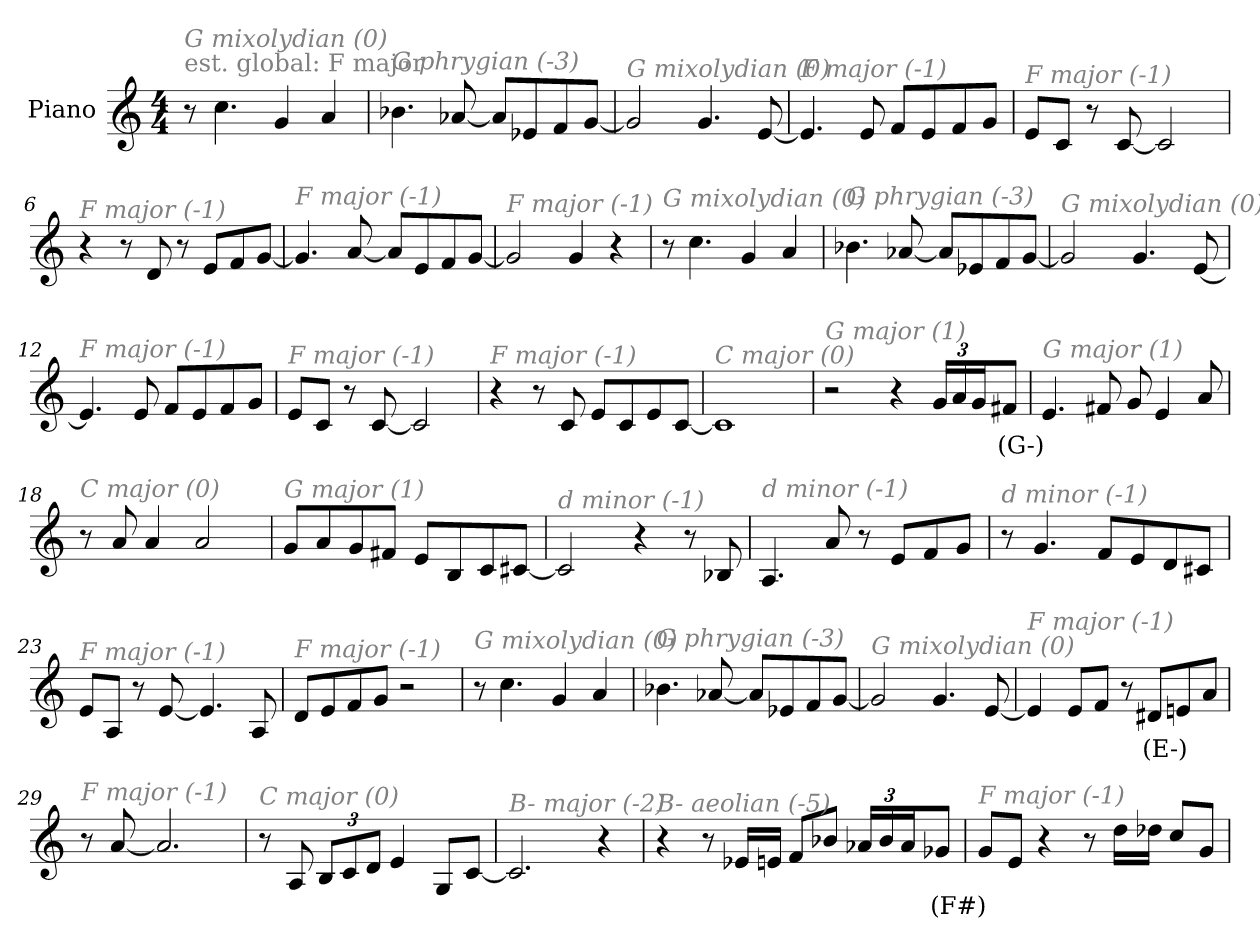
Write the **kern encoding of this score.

**kern	**text
*part1	*part1
*staff1	*staff1
*I"Piano	*
*I'Pno	*
*clefG2	*
*k[]	*
*M4/4	*
*MM224	*
=1	=1
!LO:TX:a:color=#808080:t=est. global&colon; F major	!
!LO:TX:i:color=#808080:t=G mixolydian (0)	!
8r	.
4.cc\	.
4g/	.
4a/	.
=2	=2
!LO:TX:i:color=#808080:t=G phrygian (-3)	!
4.b-X\	.
[8a-X/	.
8a-/L]	.
8e-X/	.
8f/	.
[8g/J	.
=3	=3
!LO:TX:i:color=#808080:t=G mixolydian (0)	!
2g/]	.
4.g/	.
[8e/	.
=4	=4
!LO:TX:i:color=#808080:t=F major (-1)	!
4.e/]	.
8e/	.
8f/L	.
8e/	.
8f/	.
8g/J	.
=5	=5
!LO:TX:i:color=#808080:t=F major (-1)	!
8e/L	.
8c/J	.
8r	.
[8c/	.
2c/]	.
!!LO:LB:g=z
=6	=6
!LO:TX:i:color=#808080:t=F major (-1)	!
4r	.
8r	.
8d/	.
8r	.
8e/L	.
8f/	.
[8g/J	.
=7	=7
!LO:TX:i:color=#808080:t=F major (-1)	!
4.g/]	.
[8a/	.
8a/L]	.
8e/	.
8f/	.
[8g/J	.
=8	=8
!LO:TX:i:color=#808080:t=F major (-1)	!
2g/]	.
4g/	.
4r	.
=9	=9
!LO:TX:i:color=#808080:t=G mixolydian (0)	!
8r	.
4.cc\	.
4g/	.
4a/	.
=10	=10
!LO:TX:i:color=#808080:t=G phrygian (-3)	!
4.b-X\	.
[8a-X/	.
8a-/L]	.
8e-X/	.
8f/	.
[8g/J	.
=11	=11
!LO:TX:i:color=#808080:t=G mixolydian (0)	!
2g/]	.
4.g/	.
[8e/	.
!!LO:LB:g=z
=12	=12
!LO:TX:i:color=#808080:t=F major (-1)	!
4.e/]	.
8e/	.
8f/L	.
8e/	.
8f/	.
8g/J	.
=13	=13
!LO:TX:i:color=#808080:t=F major (-1)	!
8e/L	.
8c/J	.
8r	.
[8c/	.
2c/]	.
=14	=14
!LO:TX:i:color=#808080:t=F major (-1)	!
4r	.
8r	.
8c/	.
8e/L	.
8c/	.
8e/	.
[8c/J	.
=15	=15
!LO:TX:i:color=#808080:t=C major (0)	!
1c]	.
=16	=16
!LO:TX:i:color=#808080:t=G major (1)	!
2r	.
4r	.
*Xbrackettup	*
24g/LL	.
24a/	.
24g/J	.
8f#Xi/J	(G-)
!!LO:LB:g=z
=17	=17
!LO:TX:i:color=#808080:t=G major (1)	!
4.e/	.
8f#X/	.
8g/	.
4e/	.
8a/	.
=18	=18
!LO:TX:i:color=#808080:t=C major (0)	!
8r	.
8a/	.
4a/	.
2a/	.
=19	=19
!LO:TX:i:color=#808080:t=G major (1)	!
8g/L	.
8a/	.
8g/	.
8f#X/J	.
8e/L	.
8B/	.
8c/	.
[8c#X/J	.
=20	=20
!LO:TX:i:color=#808080:t=d minor (-1)	!
2c#/]	.
4r	.
8r	.
8B-X/	.
=21	=21
!LO:TX:i:color=#808080:t=d minor (-1)	!
4.A/	.
8a/	.
8r	.
8e/L	.
8f/	.
8g/J	.
!!LO:LB:g=z
=22	=22
!LO:TX:i:color=#808080:t=d minor (-1)	!
8r	.
4.g/	.
8f/L	.
8e/	.
8d/	.
8c#X/J	.
=23	=23
!LO:TX:i:color=#808080:t=F major (-1)	!
8e/L	.
8A/J	.
8r	.
[8e/	.
4.e/]	.
8A/	.
=24	=24
!LO:TX:i:color=#808080:t=F major (-1)	!
8d/L	.
8e/	.
8f/	.
8g/J	.
2r	.
=25	=25
!LO:TX:i:color=#808080:t=G mixolydian (0)	!
8r	.
4.cc\	.
4g/	.
4a/	.
=26	=26
!LO:TX:i:color=#808080:t=G phrygian (-3)	!
4.b-X\	.
[8a-X/	.
8a-/L]	.
8e-X/	.
8f/	.
[8g/J	.
=27	=27
!LO:TX:i:color=#808080:t=G mixolydian (0)	!
2g/]	.
4.g/	.
[8e/	.
!!LO:LB:g=z
=28	=28
!LO:TX:i:color=#808080:t=F major (-1)	!
4e/]	.
8e/L	.
8f/J	.
8r	.
8d#Xi/L	(E-)
8en/	.
8a/J	.
=29	=29
!LO:TX:i:color=#808080:t=F major (-1)	!
8r	.
[8a/	.
2.a/]	.
=30	=30
!LO:TX:i:color=#808080:t=C major (0)	!
8r	.
8A/	.
12B/L	.
12c/	.
12d/J	.
4e/	.
8G/L	.
[8c/J	.
=31	=31
!LO:TX:i:color=#808080:t=B- major (-2)	!
2.c/]	.
4r	.
=32	=32
!LO:TX:i:color=#808080:t=B- aeolian (-5)	!
4r	.
8r	.
16e-X/LL	.
16en/JJ	.
8f/L	.
8b-X/J	.
24a-X/LL	.
24b-/	.
24a-/J	.
8g-Xi/J	(F#)
!!LO:LB:g=z
=33	=33
!LO:TX:i:color=#808080:t=F major (-1)	!
8g/L	.
8e/J	.
4r	.
8r	.
16dd\LL	.
16dd-X\JJ	.
8cc/L	.
8g/J	.
=	=
*-	*-
